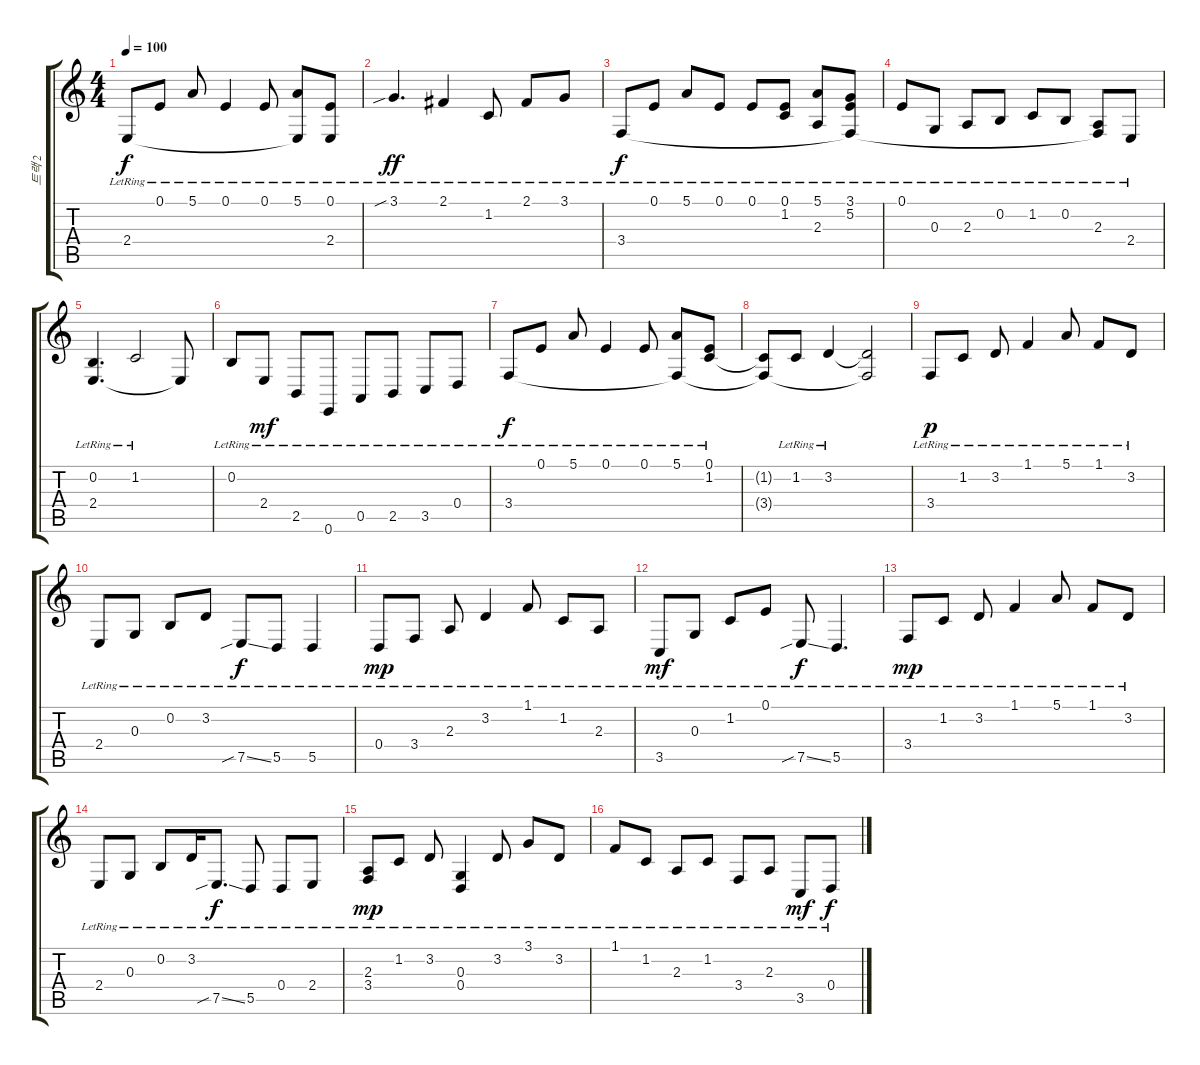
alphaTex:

\track ("트랙 2" "트랙 2") {instrument brightacousticpiano}
\staff {score tabs}
\tuning (E4 B3 G3 D3 A2 E2) {hide}
\ts (4 4)
\tempo 100
\clef g2
\ks c
2.4{lr}.8{dy f} 0.1{lr}.8 5.1{lr}.8 0.1{lr}.4 0.1{lr}.8 (5.1{lr} 2.4{t}).8 (0.1{lr} 2.4{lr}).8 |
3.1{sib lr}.4{d dy ff} 2.1{lr}.4 1.2{lr}.8 2.1{lr}.8 3.1{lr}.8 |
3.4{lr}.8{dy f} 0.1{lr}.8 5.1{lr}.8 0.1{lr}.8 0.1{lr}.8 (0.1{lr} 1.2{lr}).8 (5.1{lr} 2.3{lr}).8 (3.1{lr} 5.2{lr} 3.4{t}).8 |
0.1{lr}.8 0.3{lr}.8 2.3{lr}.8 0.2{lr}.8 1.2{lr}.8 0.2{lr}.8 (2.3{lr} 3.4{t}).8 2.4{lr}.8 |
(0.2{lr} 2.4{lr}).4{d} 1.2{lr}.2 2.4{t}.8 |
0.2{lr}.8 2.4{lr}.8{dy mf} 2.5{lr}.8 0.6{lr}.8 0.5{lr}.8 2.5{lr}.8 3.5{lr}.8 0.4{lr}.8 |
3.4{lr}.8{dy f} 0.1{lr}.8 5.1{lr}.8 0.1{lr}.4 0.1{lr}.8 (5.1{lr} 3.4{t}).8 (0.1{lr} 1.2{lr}).8 |
(1.2{t} 3.4{t}).8 1.2{lr}.8 3.2{lr}.4 (3.2{t} 3.4{t}).2 |
3.4{lr}.8{dy p} 1.2{lr}.8 3.2{lr}.8 1.1{lr}.4 5.1{lr}.8 1.1{lr}.8 3.2{lr}.8 |
2.4{lr}.8 0.3{lr}.8 0.2{lr}.8 3.2{lr}.8 7.5{sib ss lr}.8{dy f} 5.5{lr}.8 5.5{lr}.4 |
0.4{lr}.8{dy mp} 3.4{lr}.8 2.3{lr}.8 3.2{lr}.4 1.1{lr}.8 1.2{lr}.8 2.3{lr}.8 |
3.5{lr}.8{dy mf} 0.3{lr}.8 1.2{lr}.8 0.1{lr}.8 7.5{sib ss lr}.8{dy f} 5.5{lr}.4{d} |
3.4{lr}.8{dy mp} 1.2{lr}.8 3.2{lr}.8 1.1{lr}.4 5.1{lr}.8 1.1{lr}.8 3.2{lr}.8 |
2.4{lr}.8 0.3{lr}.8 0.2{lr}.8 3.2{lr}.16 7.5{sib ss lr}.8{d dy f} 5.5{lr}.8 0.4{lr}.8 2.4{lr}.8 |
(2.3{lr} 3.4{lr}).8{dy mp} 1.2{lr}.8 3.2{lr}.8 (0.3{lr} 0.4{lr}).4 3.2{lr}.8 3.1{lr}.8 3.2{lr}.8 |
1.1{lr}.8 1.2{lr}.8 2.3{lr}.8 1.2{lr}.8 3.4{lr}.8 2.3{lr}.8 3.5{lr}.8{dy mf} 0.4{lr}.8{dy f}
